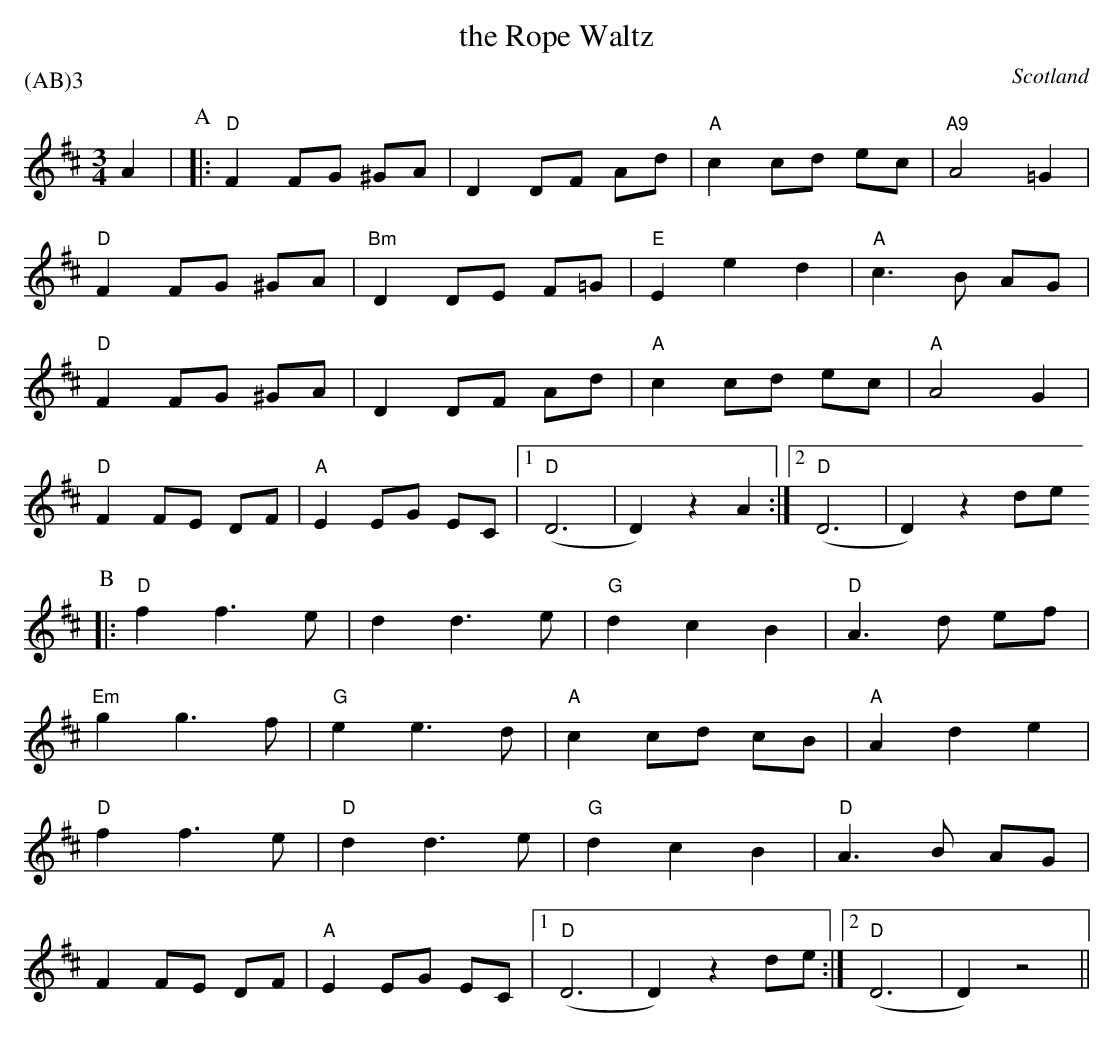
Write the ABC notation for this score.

X:1
T:the Rope Waltz
P:(AB)3
M:3/4
O:Scotland
K:Dmaj
A2|\
P:A
|: "D" F2 FG ^GA | D2 DF Ad | "A" c2 cd ec | "A9" A4 =G2 |
"D" F2 FG ^GA | "Bm" D2 DE F=G | "E" E2 e2 d2 | "A" c3 B AG |
"D" F2 FG ^GA | D2 DF Ad | "A" c2 cd ec | "A" A4 G2 |
"D" F2 FE DF | "A" E2 EG EC |1 "D" (D6 | D2) z2 A2 :|2 "D" (D6 | D2) z2 de
P:B
|: "D" f2 f3e | d2 d3 e | "G" d2 c2 B2 | "D" A3 d ef |
"Em" g2 g3 f | "G" e2 e3 d | "A" c2 cd cB | "A" A2 d2 e2 |
"D" f2 f3 e | "D" d2 d3 e | "G" d2 c2 B2 | "D" A3 B AG |
F2 FE DF | "A" E2 EG EC |1 "D" (D6 | D2) z2 de :|2 "D" (D6 | D2) z4 ||
